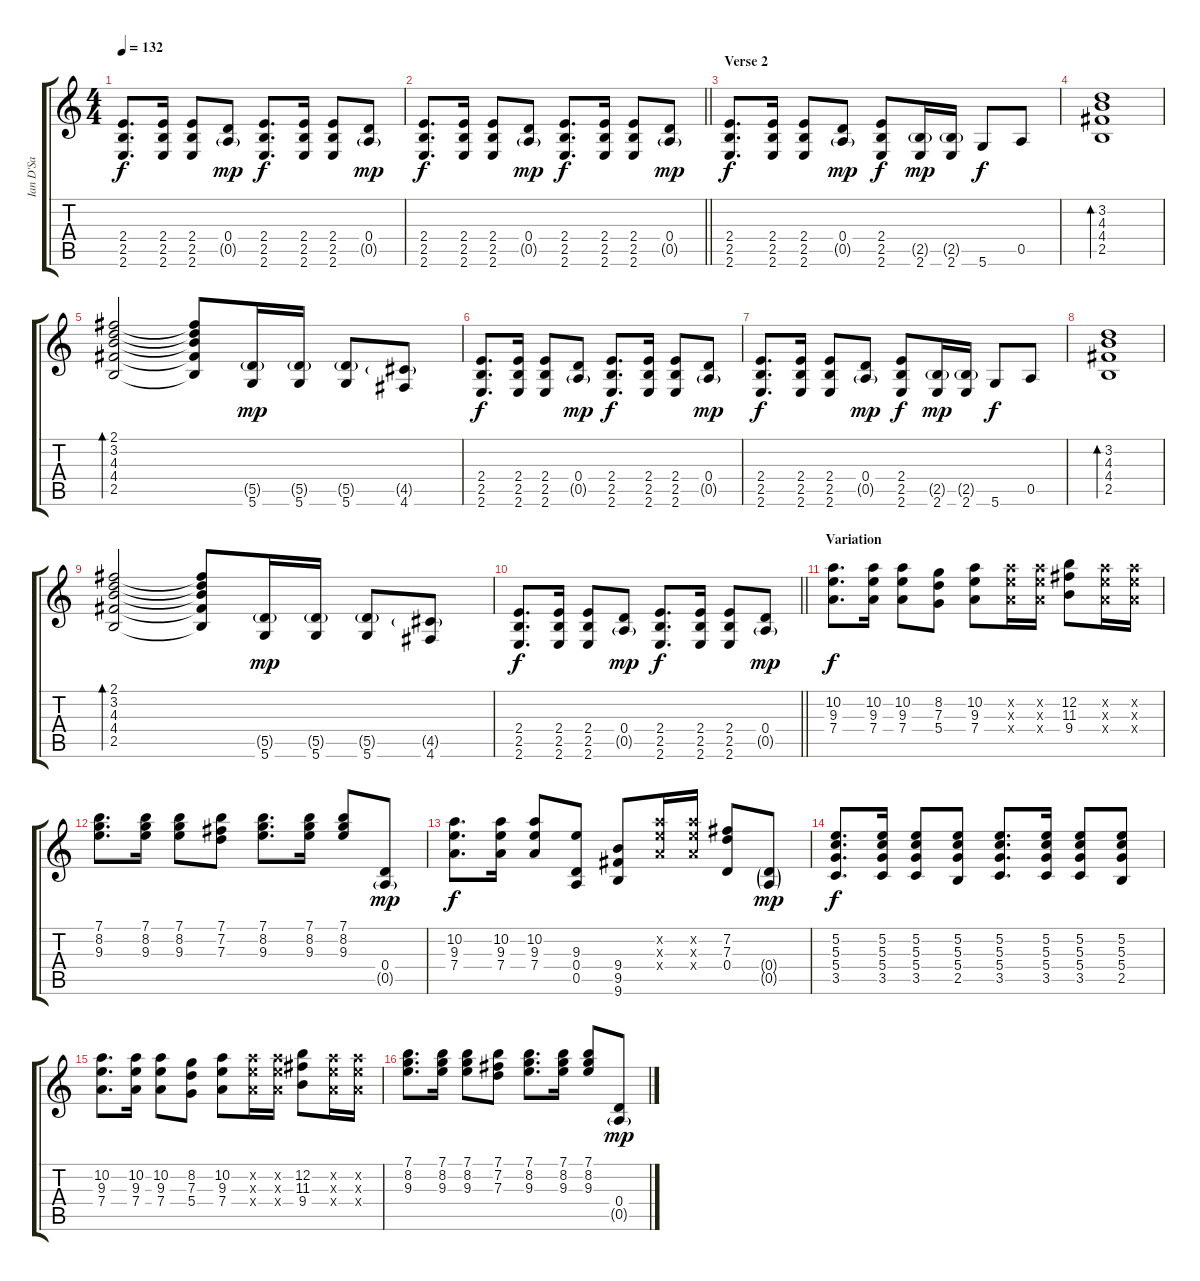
\track ("Ian D'Sa" "Ian D'Sa") {instrument overdrivenguitar}
\staff {score tabs}
\tuning (E4 B3 G3 D3 A2 D2) {hide}
\ts (4 4)
\tempo 132
\clef g2
\ks c
(2.4 2.5 2.6).8{d dy f} (2.4 2.5 2.6).16 (2.4 2.5 2.6).8 (0.4 0.5{g}).8{dy mp} (2.4 2.5 2.6).8{d dy f} (2.4 2.5 2.6).16 (2.4 2.5 2.6).8 (0.4 0.5{g}).8{dy mp} |
\barLineRight lightlight
(2.4 2.5 2.6).8{d dy f} (2.4 2.5 2.6).16 (2.4 2.5 2.6).8 (0.4 0.5{g}).8{dy mp} (2.4 2.5 2.6).8{d dy f} (2.4 2.5 2.6).16 (2.4 2.5 2.6).8 (0.4 0.5{g}).8{dy mp} |
\section ("" "Verse 2")
(2.4 2.5 2.6).8{d dy f} (2.4 2.5 2.6).16 (2.4 2.5 2.6).8 (0.4 0.5{g}).8{dy mp} (2.4 2.5 2.6).8{dy f} (2.5{g} 2.6).16{dy mp} (2.5{g} 2.6).16 5.6.8{dy f} 0.5.8 |
(3.2 4.3 4.4 2.5).1{bd 60} |
(2.1 3.2 4.3 4.4 2.5).2{bd 120} (2.1{t} 3.2{t} 4.3{t} 4.4{t} 2.5{t}).8 (5.5{g} 5.6).16{dy mp} (5.5{g} 5.6).16 (5.5{g} 5.6).8 (4.5{g} 4.6).8 |
(2.4 2.5 2.6).8{d dy f} (2.4 2.5 2.6).16 (2.4 2.5 2.6).8 (0.4 0.5{g}).8{dy mp} (2.4 2.5 2.6).8{d dy f} (2.4 2.5 2.6).16 (2.4 2.5 2.6).8 (0.4 0.5{g}).8{dy mp} |
(2.4 2.5 2.6).8{d dy f} (2.4 2.5 2.6).16 (2.4 2.5 2.6).8 (0.4 0.5{g}).8{dy mp} (2.4 2.5 2.6).8{dy f} (2.5{g} 2.6).16{dy mp} (2.5{g} 2.6).16 5.6.8{dy f} 0.5.8 |
(3.2 4.3 4.4 2.5).1{bd 60} |
(2.1 3.2 4.3 4.4 2.5).2{bd 120} (2.1{t} 3.2{t} 4.3{t} 4.4{t} 2.5{t}).8 (5.5{g} 5.6).16{dy mp} (5.5{g} 5.6).16 (5.5{g} 5.6).8 (4.5{g} 4.6).8 |
\barLineRight lightlight
(2.4 2.5 2.6).8{d dy f} (2.4 2.5 2.6).16 (2.4 2.5 2.6).8 (0.4 0.5{g}).8{dy mp} (2.4 2.5 2.6).8{d dy f} (2.4 2.5 2.6).16 (2.4 2.5 2.6).8 (0.4 0.5{g}).8{dy mp} |
\section ("" "Variation")
(10.2 9.3 7.4).8{d dy f} (10.2 9.3 7.4).16 (10.2 9.3 7.4).8 (8.2 7.3 5.4).8 (10.2 9.3 7.4).8 (10.2{x} 9.3{x} 7.4{x}).16 (10.2{x} 9.3{x} 7.4{x}).16 (12.2 11.3 9.4).8 (10.2{x} 9.3{x} 7.4{x}).16 (10.2{x} 9.3{x} 7.4{x}).16 |
(7.1 8.2 9.3).8{d} (7.1 8.2 9.3).16 (7.1 8.2 9.3).8 (7.1 7.2 7.3).8 (7.1 8.2 9.3).8{d} (7.1 8.2 9.3).16 (7.1 8.2 9.3).8 (0.4 0.5{g}).8{dy mp} |
(10.2 9.3 7.4).8{d dy f} (10.2 9.3 7.4).16 (10.2 9.3 7.4).8 (9.3 0.4 0.5).8 (9.4 9.5 9.6).8 (10.2{x} 9.3{x} 7.4{x}).16 (10.2{x} 9.3{x} 7.4{x}).16 (7.2 7.3 0.4).8 (0.4{g} 0.5{g}).8{dy mp} |
(5.2 5.3 5.4 3.5).8{d dy f} (5.2 5.3 5.4 3.5).16 (5.2 5.3 5.4 3.5).8 (5.2 5.3 5.4 2.5).8 (5.2 5.3 5.4 3.5).8{d} (5.2 5.3 5.4 3.5).16 (5.2 5.3 5.4 3.5).8 (5.2 5.3 5.4 2.5).8 |
(10.2 9.3 7.4).8{d} (10.2 9.3 7.4).16 (10.2 9.3 7.4).8 (8.2 7.3 5.4).8 (10.2 9.3 7.4).8 (10.2{x} 9.3{x} 7.4{x}).16 (10.2{x} 9.3{x} 7.4{x}).16 (12.2 11.3 9.4).8 (10.2{x} 9.3{x} 7.4{x}).16 (10.2{x} 9.3{x} 7.4{x}).16 |
(7.1 8.2 9.3).8{d} (7.1 8.2 9.3).16 (7.1 8.2 9.3).8 (7.1 7.2 7.3).8 (7.1 8.2 9.3).8{d} (7.1 8.2 9.3).16 (7.1 8.2 9.3).8 (0.4 0.5{g}).8{dy mp}
